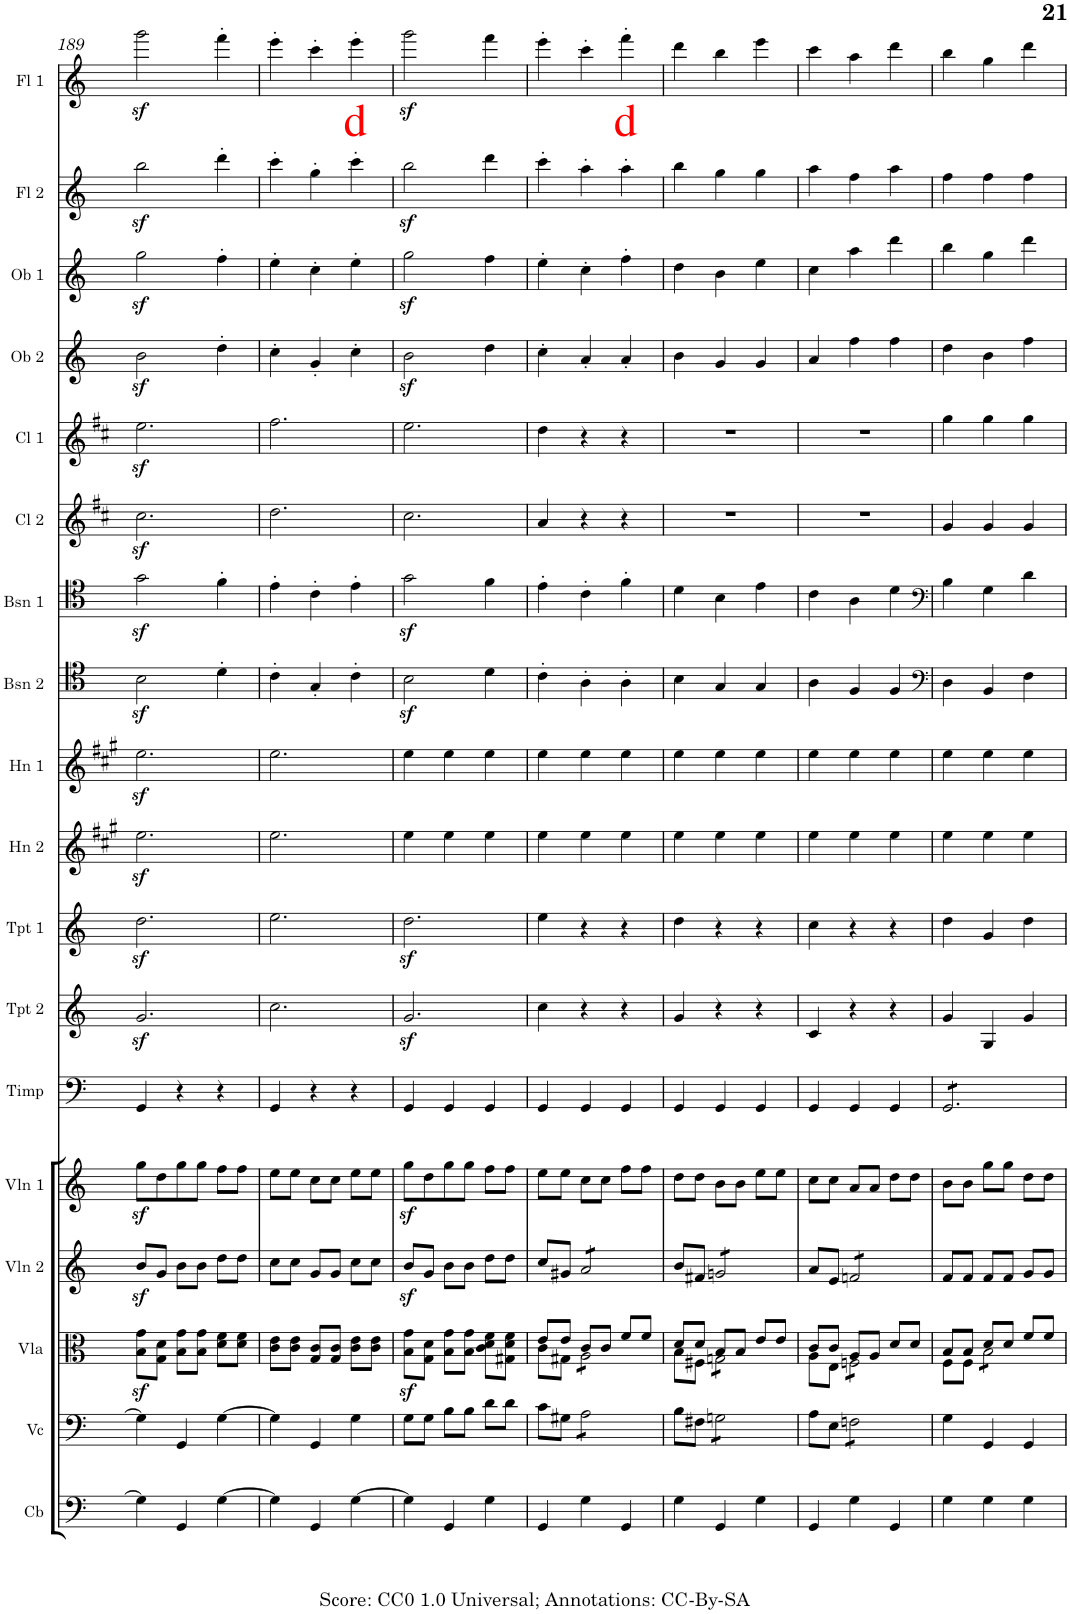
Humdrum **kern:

**kern	**kern	**kern	**kern	**kern	**kern	**kern	**kern	**kern	**kern	**kern	**kern	**kern	**kern	**kern	**kern	**kern	**kern	**text
*part18	*part17	*part16	*part15	*part14	*part13	*part12	*part11	*part10	*part9	*part8	*part7	*part6	*part5	*part4	*part3	*part2	*part1	*part1
*staff18	*staff17	*staff16	*staff15	*staff14	*staff13	*staff12	*staff11	*staff10	*staff9	*staff8	*staff7	*staff6	*staff5	*staff4	*staff3	*staff2	*staff1	*staff1
*I"Contrabass	*I"Violoncello	*I"Viola	*I"Violin 2	*I"Violin 1	*I"Timpani	*I"C Trumpet 2	*I"C Trumpet 1	*I"Eb Horn 2	*I"Eb Horn 1	*I"Bassoon 2	*I"Bassoon 1	*I"Bb Clarinet 2	*I"Bb Clarinet 1	*I"Oboe 2	*I"Oboe 1	*I"Flute 2	*I"Flute 1	*
*I'Cb	*I'Vc	*I'Vla	*I'Vln 2	*I'Vln 1	*I'Timp	*I'Tpt 2	*I'Tpt 1	*I'Hn 2	*I'Hn 1	*I'Bsn 2	*I'Bsn 1	*I'Cl 2	*I'Cl 1	*I'Ob 2	*I'Ob 1	*I'Fl 2	*I'Fl 1	*
!!LO:PB:g=z
*clefF4	*clefF4	*clefC3	*clefG2	*clefG2	*clefF4	*clefG2	*clefG2	*clefG2	*clefG2	*clefC4	*clefC4	*clefG2	*clefG2	*clefG2	*clefG2	*clefG2	*clefG2	*
*Trd7c12	*	*	*	*	*	*	*	*Trd5c9	*Trd5c9	*	*	*Trd1c2	*Trd1c2	*	*	*	*	*
*k[]	*k[]	*k[]	*k[]	*k[]	*k[]	*k[]	*k[]	*k[f#c#g#]	*k[f#c#g#]	*k[]	*k[]	*k[f#c#]	*k[f#c#]	*k[]	*k[]	*k[]	*k[]	*
*M3/4	*M3/4	*M3/4	*M3/4	*M3/4	*M3/4	*M3/4	*M3/4	*M3/4	*M3/4	*M3/4	*M3/4	*M3/4	*M3/4	*M3/4	*M3/4	*M3/4	*M3/4	*
=189	=189	=189	=189	=189	=189	=189	=189	=189	=189	=189	=189	=189	=189	=189	=189	=189	=189	=189
4G\]	4G\]	8B\z< 8g\z<L	8bz</L	8ggz<\L	4GG/	2.gz</	2.ddz<\	2.eez<\	2.eez<\	2Bz<\	2gz<\	2.cc#z<\	2.eez<\	2bz<\	2ggz<\	2bbz<\	2gggz<\	.
.	.	8G\ 8d\J	8g/J	8dd\	.	.	.	.	.	.	.	.	.	.	.	.	.	.
4GG/	4GG/	8B\ 8g\L	8b\L	8gg\	4r	.	.	.	.	.	.	.	.	.	.	.	.	.
.	.	8B\ 8g\J	8b\J	8gg\J	.	.	.	.	.	.	.	.	.	.	.	.	.	.
[4G\	[4G\	8d\ 8f\L	8dd\L	8ff\L	4r	.	.	.	.	4d'\	4f'\	.	.	4dd'\	4ff'\	4ddd'\	4fff'\	.
.	.	8d\ 8f\J	8dd\J	8ff\J	.	.	.	.	.	.	.	.	.	.	.	.	.	.
=190	=190	=190	=190	=190	=190	=190	=190	=190	=190	=190	=190	=190	=190	=190	=190	=190	=190	=190
4G\]	4G\]	8c\ 8e\L	8cc\L	8ee\L	4GG/	2.cc\	2.ee\	2.ee\	2.ee\	4c'\	4e'\	2.dd\	2.ff#\	4cc'\	4ee'\	4ccc'\	4eee'\	.
.	.	8c\ 8e\J	8cc\J	8ee\J	.	.	.	.	.	.	.	.	.	.	.	.	.	.
4GG/	4GG/	8G/ 8c/L	8g/L	8cc\L	4r	.	.	.	.	4G'/	4c'\	.	.	4g'/	4cc'\	4gg'\	4ccc'\	.
.	.	8G/ 8c/J	8g/J	8cc\J	.	.	.	.	.	.	.	.	.	.	.	.	.	.
!	!	!	!	!	!	!	!	!	!	!	!	!	!	!	!	!	!	!LO:LY:b:color=#FF0000
[4G\	4G\	8c\ 8e\L	8cc\L	8ee\L	4r	.	.	.	.	4c'\	4e'\	.	.	4cc'\	4ee'\	4ccc'\	4eee'\	d
.	.	8c\ 8e\J	8cc\J	8ee\J	.	.	.	.	.	.	.	.	.	.	.	.	.	.
=191	=191	=191	=191	=191	=191	=191	=191	=191	=191	=191	=191	=191	=191	=191	=191	=191	=191	=191
4G\]	8G\L	8B\z< 8g\z<L	8bz</L	8ggz<\L	4GG/	2.gz</	2.ddz<\	4ee\	4ee\	2Bz<\	2gz<\	2.cc#\	2.ee\	2bz<\	2ggz<\	2bbz<\	2gggz<\	.
.	8G\J	8G\ 8d\J	8g/J	8dd\	.	.	.	.	.	.	.	.	.	.	.	.	.	.
4GG/	8B\L	8B\ 8g\L	8b\L	8gg\	4GG/	.	.	4ee\	4ee\	.	.	.	.	.	.	.	.	.
.	8B\J	8B\ 8g\J	8b\J	8gg\J	.	.	.	.	.	.	.	.	.	.	.	.	.	.
4G\	8d\L	8c\ 8d\ 8f\L	8dd\L	8ff\L	4GG/	.	.	4ee\	4ee\	4d\	4f\	.	.	4dd\	4ff\	4ddd\	4fff\	.
.	8d\J	8G#X\ 8d\ 8f\J	8dd\J	8ff\J	.	.	.	.	.	.	.	.	.	.	.	.	.	.
=192	=192	=192	=192	=192	=192	=192	=192	=192	=192	=192	=192	=192	=192	=192	=192	=192	=192	=192
*	*	*^	*	*	*	*	*	*	*	*	*	*	*	*	*	*	*	*
4GG/	8c\L	8e/L	8c\L	8cc/L	8ee\L	4GG/	4cc\	4ee\	4ee\	4ee\	4c'\	4e'\	4a/	4dd\	4cc'\	4ee'\	4ccc'\	4eee'\	.
.	8G#X\J	8e/J	8G#X\J	8g#X/J	8ee\J	.	.	.	.	.	.	.	.	.	.	.	.	.	.
*	*tremolo	*	*	*	*	*	*	*	*	*	*	*	*	*	*	*	*	*	*
*	*	*tremolo	*	*	*	*	*	*	*	*	*	*	*	*	*	*	*	*	*
*	*	*	*	*tremolo	*	*	*	*	*	*	*	*	*	*	*	*	*	*	*
4G\	8A\L	8c/L	8A\L	8a/L	8cc\L	4GG/	4r	4r	4ee\	4ee\	4A'\	4c'\	4r	4r	4a'/	4cc'\	4aa'\	4ccc'\	.
.	8A\	8c/J	8A\	8a/	8cc\J	.	.	.	.	.	.	.	.	.	.	.	.	.	.
!	!	!	!	!	!	!	!	!	!	!	!	!	!	!	!	!	!	!	!LO:LY:b:color=#FF0000
4GG/	8A\	8f/L	8A\	8a/	8ff\L	4GG/	4r	4r	4ee\	4ee\	4A'\	4f'\	4r	4r	4a'/	4ff'\	4aa'\	4fff'\	d
.	8A\J	8f/J	8A\J	8a/J	8ff\J	.	.	.	.	.	.	.	.	.	.	.	.	.	.
*	*	*	*	*Xtremolo	*	*	*	*	*	*	*	*	*	*	*	*	*	*	*
*	*	*Xtremolo	*	*	*	*	*	*	*	*	*	*	*	*	*	*	*	*	*
*	*Xtremolo	*	*	*	*	*	*	*	*	*	*	*	*	*	*	*	*	*	*
=193	=193	=193	=193	=193	=193	=193	=193	=193	=193	=193	=193	=193	=193	=193	=193	=193	=193	=193	=193
4G\	8B\L	8d/L	8B\L	8b/L	8dd\L	4GG/	4g/	4dd\	4ee\	4ee\	4B\	4d\	2.r	2.r	4b\	4dd\	4bb\	4ddd\	.
.	8F#X\J	8d/J	8F#X\J	8f#X/J	8dd\J	.	.	.	.	.	.	.	.	.	.	.	.	.	.
*	*tremolo	*	*	*	*	*	*	*	*	*	*	*	*	*	*	*	*	*	*
*	*	*tremolo	*	*	*	*	*	*	*	*	*	*	*	*	*	*	*	*	*
*	*	*	*	*tremolo	*	*	*	*	*	*	*	*	*	*	*	*	*	*	*
4GG/	8Gn\L	8B/L	8Gn\L	8gn/L	8b\L	4GG/	4r	4r	4ee\	4ee\	4G/	4B\	.	.	4g/	4b\	4gg\	4bb\	.
.	8Gn\	8B/J	8Gn\	8gn/	8b\J	.	.	.	.	.	.	.	.	.	.	.	.	.	.
4G\	8Gn\	8e/L	8Gn\	8gn/	8ee\L	4GG/	4r	4r	4ee\	4ee\	4G/	4e\	.	.	4g/	4ee\	4gg\	4eee\	.
.	8Gn\J	8e/J	8Gn\J	8gn/J	8ee\J	.	.	.	.	.	.	.	.	.	.	.	.	.	.
*	*	*	*	*Xtremolo	*	*	*	*	*	*	*	*	*	*	*	*	*	*	*
*	*	*Xtremolo	*	*	*	*	*	*	*	*	*	*	*	*	*	*	*	*	*
*	*Xtremolo	*	*	*	*	*	*	*	*	*	*	*	*	*	*	*	*	*	*
=194	=194	=194	=194	=194	=194	=194	=194	=194	=194	=194	=194	=194	=194	=194	=194	=194	=194	=194	=194
4GG/	8A\L	8c/L	8A\L	8a/L	8cc\L	4GG/	4c/	4cc\	4ee\	4ee\	4A\	4c\	2.r	2.r	4a/	4cc\	4aa\	4ccc\	.
.	8E\J	8c/J	8E\J	8e/J	8cc\J	.	.	.	.	.	.	.	.	.	.	.	.	.	.
*	*tremolo	*	*	*	*	*	*	*	*	*	*	*	*	*	*	*	*	*	*
*	*	*tremolo	*	*	*	*	*	*	*	*	*	*	*	*	*	*	*	*	*
*	*	*	*	*tremolo	*	*	*	*	*	*	*	*	*	*	*	*	*	*	*
4G\	8Fn\L	8A/L	8Fn\L	8fn/L	8a/L	4GG/	4r	4r	4ee\	4ee\	4F/	4A\	.	.	4ff\	4aa\	4ff\	4aa\	.
.	8Fn\	8A/J	8Fn\	8fn/	8a/J	.	.	.	.	.	.	.	.	.	.	.	.	.	.
4GG/	8Fn\	8d/L	8Fn\	8fn/	8dd\L	4GG/	4r	4r	4ee\	4ee\	4F/	4d\	.	.	4ff\	4ddd\	4aa\	4ddd\	.
.	8Fn\J	8d/J	8Fn\J	8fn/J	8dd\J	.	.	.	.	.	.	.	.	.	.	.	.	.	.
*	*	*	*	*Xtremolo	*	*	*	*	*	*	*	*	*	*	*	*	*	*	*
*	*	*Xtremolo	*	*	*	*	*	*	*	*	*	*	*	*	*	*	*	*	*
*	*Xtremolo	*	*	*	*	*	*	*	*	*	*	*	*	*	*	*	*	*	*
=195	=195	=195	=195	=195	=195	=195	=195	=195	=195	=195	=195	=195	=195	=195	=195	=195	=195	=195	=195
*	*	*	*	*	*	*	*	*	*	*	*clefF4	*clefF4	*	*	*	*	*	*	*
*	*	*	*	*	*	*tremolo	*	*	*	*	*	*	*	*	*	*	*	*	*
4G\	4G\	8B/L	8F\L	8f/L	8b\L	8GG/L	4g/	4dd\	4ee\	4ee\	4D\	4B\	4g/	4gg\	4dd\	4bb\	4ff\	4bb\	.
.	.	8B/J	8F\J	8f/J	8b\J	8GG/	.	.	.	.	.	.	.	.	.	.	.	.	.
*	*	*tremolo	*	*	*	*	*	*	*	*	*	*	*	*	*	*	*	*	*
4G\	4GG/	8d/L	8B\L	8f/L	8gg\L	8GG/	4G/	4g/	4ee\	4ee\	4BB/	4G\	4g/	4gg\	4b\	4gg\	4ff\	4gg\	.
.	.	8d/J	8B\	8f/J	8gg\J	8GG/	.	.	.	.	.	.	.	.	.	.	.	.	.
4G\	4GG/	8f/L	8B\	8g/L	8dd\L	8GG/	4g/	4dd\	4ee\	4ee\	4F\	4d\	4g/	4gg\	4ff\	4ddd\	4ff\	4ddd\	.
.	.	8f/J	8B\J	8g/J	8dd\J	8GG/J	.	.	.	.	.	.	.	.	.	.	.	.	.
*	*	*	*	*	*	*Xtremolo	*	*	*	*	*	*	*	*	*	*	*	*	*
*	*	*Xtremolo	*	*	*	*	*	*	*	*	*	*	*	*	*	*	*	*	*
*	*	*v	*v	*	*	*	*	*	*	*	*	*	*	*	*	*	*	*	*
=	=	=	=	=	=	=	=	=	=	=	=	=	=	=	=	=	=	=
*-	*-	*-	*-	*-	*-	*-	*-	*-	*-	*-	*-	*-	*-	*-	*-	*-	*-	*-
